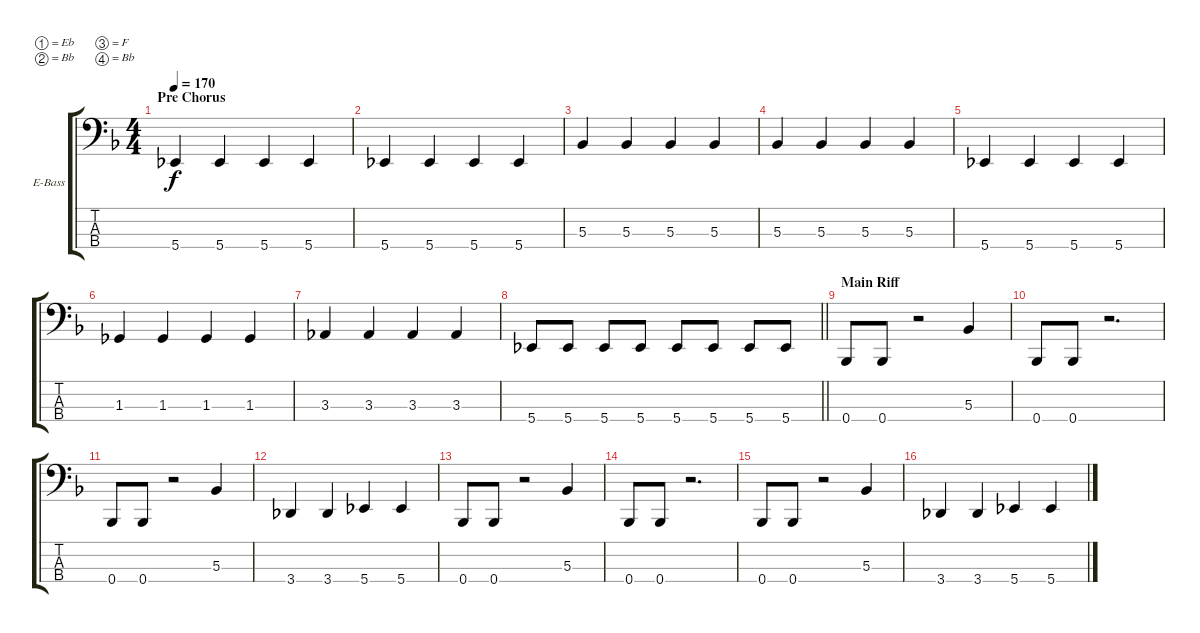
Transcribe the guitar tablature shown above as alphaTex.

\bracketExtendMode groupsimilarinstruments
\firstSystemTrackNameOrientation horizontal
\otherSystemsTrackNameOrientation horizontal
\track ("Peter Iwers" "E-Bass") {instrument electricbasspick}
\staff {score tabs}
\tuning (Eb2 Bb1 F1 Bb0)
\ts (4 4)
\section ("" "Pre Chorus")
\tempo 170
\clef f4
\scale
0.341808
\ks dminor
5.4.4{dy f} 5.4.4 5.4.4 5.4.4 |
\scale
0.33518 5.4.4 5.4.4 5.4.4 5.4.4 |
\scale
0.33241 5.3.4 5.3.4 5.3.4 5.3.4 |
\scale
0.33241 5.3.4 5.3.4 5.3.4 5.3.4 |
\scale
0.333333 5.4.4 5.4.4 5.4.4 5.4.4 |
\scale
0.333333 1.3.4 1.3.4 1.3.4 1.3.4 |
\scale
0.333333 3.3.4 3.3.4 3.3.4 3.3.4 |
\scale
0.427056
\barLineRight lightlight
5.4.8 5.4.8 5.4.8 5.4.8 5.4.8 5.4.8 5.4.8 5.4.8 |
\section ("" "Main Riff")
\scale
0.307692 0.4.8 0.4.8 r.2 5.3.4 |
\scale
0.265252 0.4.8 0.4.8 r.2{d} |
\scale
0.328612 0.4.8 0.4.8 r.2 5.3.4 |
\scale
0.342776 3.4.4 3.4.4 5.4.4 5.4.4 |
\scale
0.328612 0.4.8 0.4.8 r.2 5.3.4 |
\scale
0.296736 0.4.8 0.4.8 r.2{d} |
\scale
0.344214 0.4.8 0.4.8 r.2 5.3.4 |
\scale
0.35905 3.4.4 3.4.4 5.4.4 5.4.4
